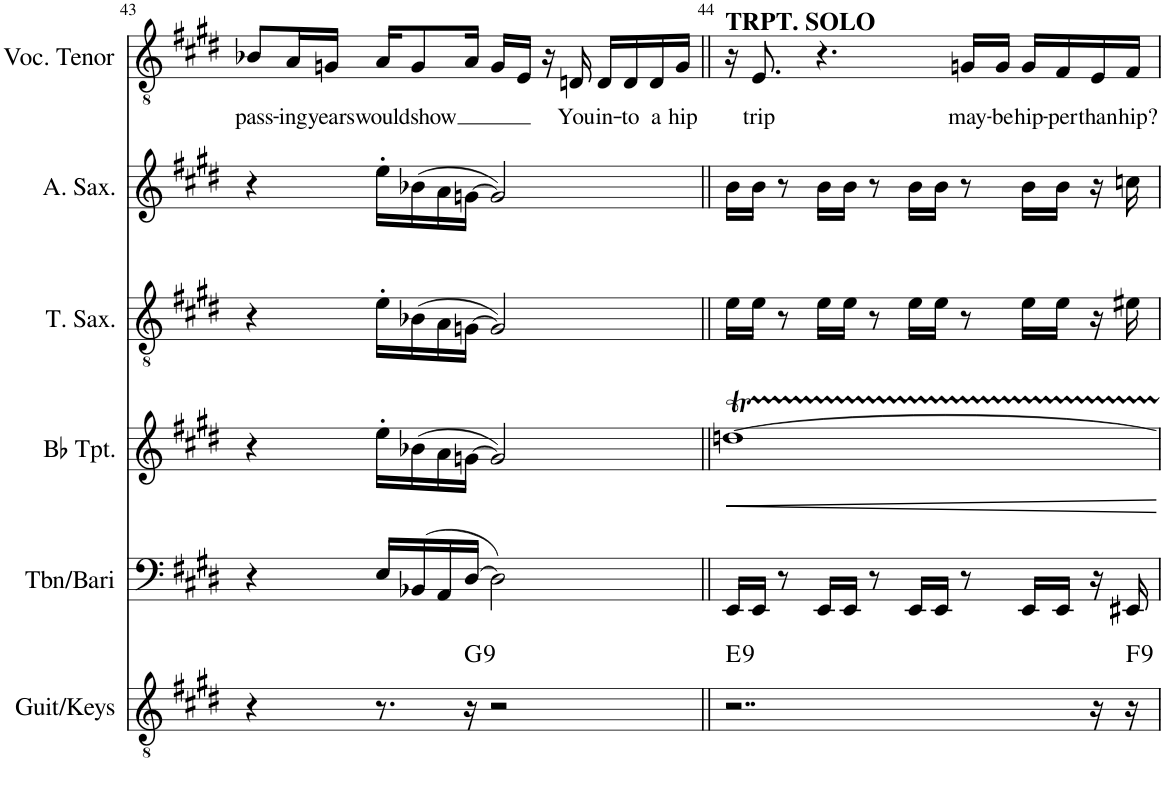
**kern	**harte	**kern	**kern	**kern	**kern	**kern	**text
*part6	*part6	*part5	*part4	*part3	*part2	*part1	*part1
*staff6	*	*staff5	*staff4	*staff3	*staff2	*staff1	*staff1
*I"Guit/Keys	*	*I"Tbn/Bari	*I"Bb Trumpet	*I"T. Sax.	*I"Alto Sax	*I"Voc. Tenor	*
*I'Guit/Keys	*	*I'Tbn/Bari	*I'Bb Tpt.	*I'T. Sax.	*I'A. Sax.	*I'Voc. Tenor	*
!!LO:PB:g=z
*clefGv2	*	*clefF4	*clefG2	*clefGv2	*clefG2	*clefGv2	*
*	*	*	*ITrd1c2	*ITrd8c14	*ITrd5c9	*	*
*k[f#c#g#d#]	*	*k[f#c#g#d#]	*k[f#c#g#d#]	*k[f#c#g#d#]	*k[f#c#g#d#]	*k[f#c#g#d#]	*
*M4/4	*	*M4/4	*M4/4	*M4/4	*M4/4	*M4/4	*
=43	=43	=43	=43	=43	=43	=43	=43
!	!	!	!	!	!	!	!LO:LY:b
4r	.	4r	4r	4r	4r	8B-X/L	pass-
!	!	!	!	!	!	!	!LO:LY:b
.	.	.	.	.	.	16A/L	-ing
!	!	!	!	!	!	!	!LO:LY:b
.	.	.	.	.	.	16Gn/JJ	years
!	!	!	!	!	!	!	!LO:LY:b
8.r	.	16E/LL	16ee'\LL	16e'\LL	16ee'\LL	16A/KL	would
!	!	!	!	!	!	!	!LO:LY:b
.	.	(16BB-X/	(16b-X\	(16B-X\	(16b-X\	8G/	show
.	.	16AA/	16a\	16A\	16a\	.	.
!	!LO:H:kt=9	!	!	!	!	!	!
16r	G:9	[16D#/JJ	[16gn\JJ	[16Gn\JJ	[16gn\JJ	16A/Jk	.
2r	.	2D#\])	2g/])	2G/])	2g/])	16G/LL	.
.	.	.	.	.	.	16E/JJ	.
.	.	.	.	.	.	16r	.
!	!	!	!	!	!	!	!LO:LY:b
.	.	.	.	.	.	16Dn/	You
!	!	!	!	!	!	!	!LO:LY:b
.	.	.	.	.	.	16D/LL	in-
!	!	!	!	!	!	!	!LO:LY:b
.	.	.	.	.	.	16D/	-to
!	!	!	!	!	!	!	!LO:LY:b
.	.	.	.	.	.	16D/	a
!	!	!	!	!	!	!	!LO:LY:b
.	.	.	.	.	.	16G/JJ	hip
=44||	=44||	=44||	=44||	=44||	=44||	=44||	=44||
!	!LO:H:kt=9	!	!	!	!	!LO:TX:a:B:t=TRPT. SOLO	!
2..r	E:9	16EE/LL	[1ddnT	16e\LL	16b\LL	16r	.
!	!	!	!	!	!	!	!LO:LY:b
.	.	16EE/JJ	.	16e\JJ	16b\JJ	8.E/	trip
.	.	8r	.	8r	8r	.	.
.	.	16EE/LL	.	16e\LL	16b\LL	4.r	.
.	.	16EE/JJ	.	16e\JJ	16b\JJ	.	.
.	.	8r	.	8r	8r	.	.
.	.	16EE/LL	.	16e\LL	16b\LL	.	.
.	.	16EE/JJ	.	16e\JJ	16b\JJ	.	.
!	!	!	!	!	!	!	!LO:LY:b
.	.	8r	.	8r	8r	16Gn/LL	may-
!	!	!	!	!	!	!	!LO:LY:b
.	.	.	.	.	.	16G/JJ	-be
!	!	!	!	!	!	!	!LO:LY:b
.	.	16EE/LL	.	16e\LL	16b\LL	16G/LL	hip-
!	!	!	!	!	!	!	!LO:LY:b
.	.	16EE/JJ	.	16e\JJ	16b\JJ	16F#/	-per
!	!	!	!	!	!	!	!LO:LY:b
16r	.	16r	.	16r	16r	16E/	than
!	!LO:H:kt=9	!	!	!	!	!	!LO:LY:b
16r	F:9	16EE#X/	.	16e#X\	16ccn\	16F#/JJ	hip?
=	=	=	=	=	=	=	=
*-	*-	*-	*-	*-	*-	*-	*-
